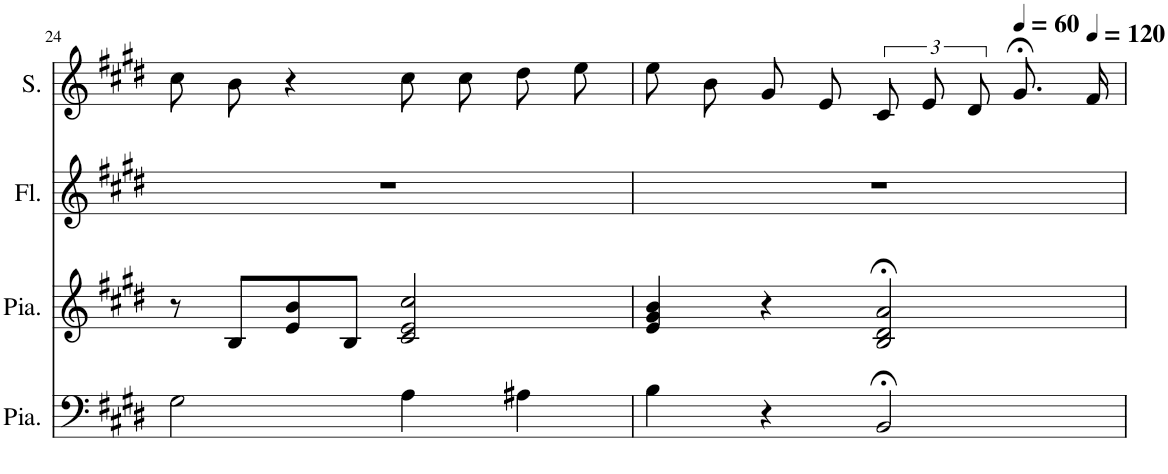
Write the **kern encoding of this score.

**kern	**kern	**kern	**kern
*part4	*part3	*part2	*part1
*staff4	*staff3	*staff2	*staff1
*I"Piano	*I"Piano	*I"Flûte	*I"Soprano
*I'Pia.	*I'Pia.	*I'Fl.	*I'S.
!!LO:PB:g=z
*clefF4	*clefG2	*clefG2	*clefG2
*	*	*Trd1c2	*
*k[f#c#g#d#]	*k[f#c#g#d#]	*k[f#c#g#d#]	*k[f#c#g#d#]
*M4/4	*M4/4	*M4/4	*M4/4
*met(c)	*met(c)	*met(c)	*met(c)
=24	=24	=24	=24
2G#\	8r	1r	8cc#\L
.	8B/L	.	8b\J
.	8e/ 8b/	.	4r
.	8B/J	.	.
4A\	2c#/ 2e/ 2cc#/	.	8cc#\L
.	.	.	8cc#\J
4A#X\	.	.	8dd#\L
.	.	.	8ee\J
=25	=25	=25	=25
4B\	4e/ 4g#/ 4b/	1r	8ee\L
.	.	.	8b\J
4r	4r	.	8g#/L
.	.	.	8e/J
2BB;</	2B/;< 2d#/;< 2a/;<	.	12c#/L
.	.	.	12e/
.	.	.	12d#/J
*	*	*	*MM60
.	.	.	8.g#;</L
*	*	*	*MM120
.	.	.	16f#/Jk
=	=	=	=
*-	*-	*-	*-
